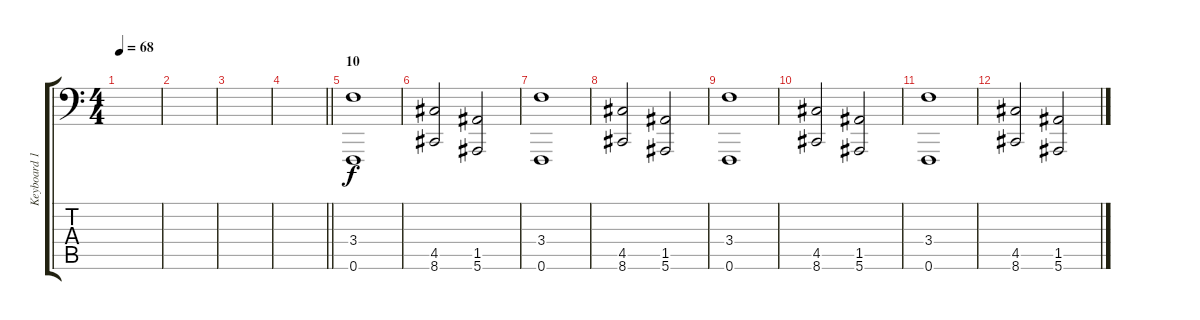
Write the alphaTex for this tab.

\track ("Keyboard 1" "Keyboard 1") {instrument stringensemble1}
\staff {score tabs}
\tuning (E4 B3 G3 D3 A2 F1) {hide}
\ts (4 4)
\tempo 68
\clef f4
\ks c
|
|
|
\barLineRight lightlight
|
\section ("" "10")
(3.4 0.6).1{dy f} |
(4.5 8.6).2 (1.5 5.6).2 |
(3.4 0.6).1 |
(4.5 8.6).2 (1.5 5.6).2 |
(3.4 0.6).1 |
(4.5 8.6).2 (1.5 5.6).2 |
(3.4 0.6).1 |
(4.5 8.6).2 (1.5 5.6).2
